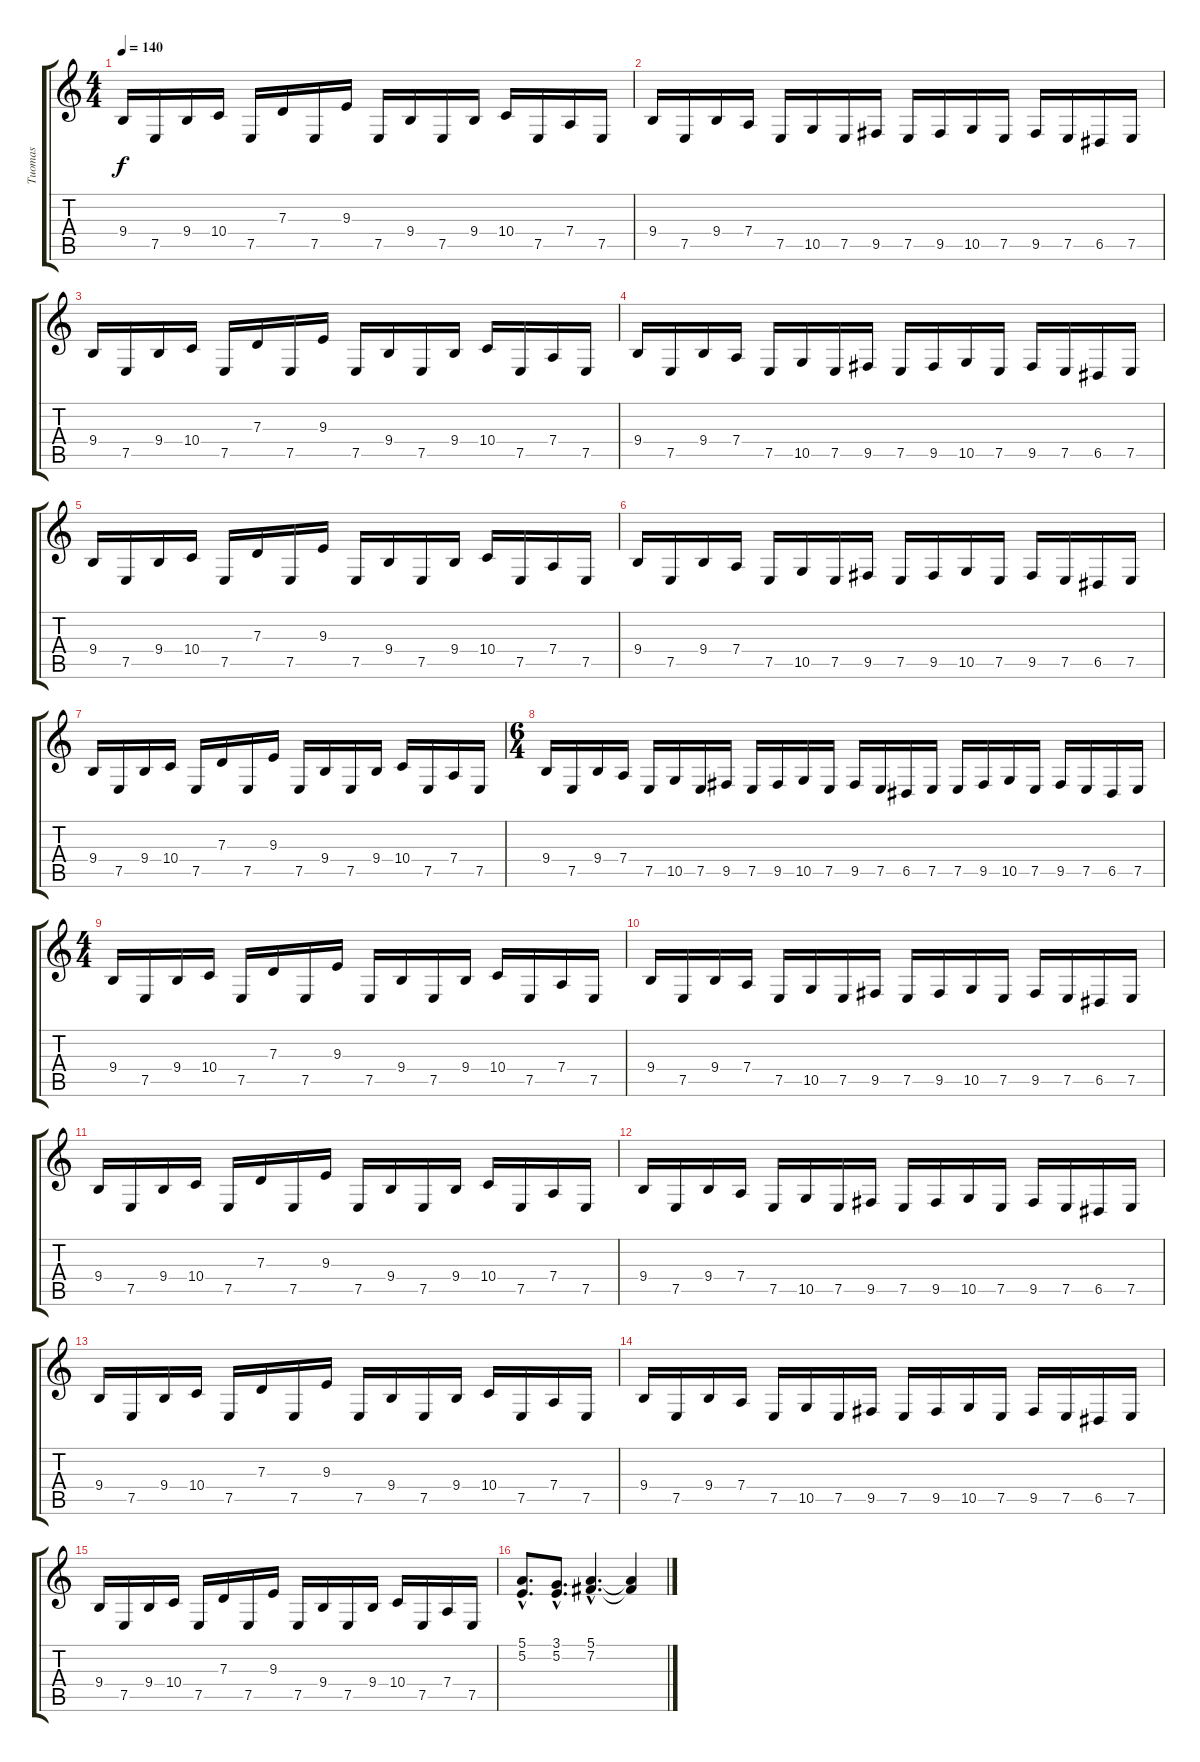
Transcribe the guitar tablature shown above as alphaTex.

\track ("Tuomas" "Tuomas") {instrument harpsichord}
\staff {score tabs}
\tuning (E4 B3 G3 D3 A2 E2) {hide}
\ts (4 4)
\tempo 140
\clef g2
\ks c
9.4.16{dy f instrument harpsichord} 7.5.16 9.4.16 10.4.16 7.5.16 7.3.16 7.5.16 9.3.16 7.5.16 9.4.16 7.5.16 9.4.16 10.4.16 7.5.16 7.4.16 7.5.16 |
9.4.16 7.5.16 9.4.16 7.4.16 7.5.16 10.5.16 7.5.16 9.5.16 7.5.16 9.5.16 10.5.16 7.5.16 9.5.16 7.5.16 6.5.16 7.5.16 |
9.4.16 7.5.16 9.4.16 10.4.16 7.5.16 7.3.16 7.5.16 9.3.16 7.5.16 9.4.16 7.5.16 9.4.16 10.4.16 7.5.16 7.4.16 7.5.16 |
9.4.16 7.5.16 9.4.16 7.4.16 7.5.16 10.5.16 7.5.16 9.5.16 7.5.16 9.5.16 10.5.16 7.5.16 9.5.16 7.5.16 6.5.16 7.5.16 |
9.4.16 7.5.16 9.4.16 10.4.16 7.5.16 7.3.16 7.5.16 9.3.16 7.5.16 9.4.16 7.5.16 9.4.16 10.4.16 7.5.16 7.4.16 7.5.16 |
9.4.16 7.5.16 9.4.16 7.4.16 7.5.16 10.5.16 7.5.16 9.5.16 7.5.16 9.5.16 10.5.16 7.5.16 9.5.16 7.5.16 6.5.16 7.5.16 |
9.4.16 7.5.16 9.4.16 10.4.16 7.5.16 7.3.16 7.5.16 9.3.16 7.5.16 9.4.16 7.5.16 9.4.16 10.4.16 7.5.16 7.4.16 7.5.16 |
\ts (6 4)
9.4.16 7.5.16 9.4.16 7.4.16 7.5.16 10.5.16 7.5.16 9.5.16 7.5.16 9.5.16 10.5.16 7.5.16 9.5.16 7.5.16 6.5.16 7.5.16 7.5.16 9.5.16 10.5.16 7.5.16 9.5.16 7.5.16 6.5.16 7.5.16 |
\ts (4 4)
9.4.16 7.5.16 9.4.16 10.4.16 7.5.16 7.3.16 7.5.16 9.3.16 7.5.16 9.4.16 7.5.16 9.4.16 10.4.16 7.5.16 7.4.16 7.5.16 |
9.4.16 7.5.16 9.4.16 7.4.16 7.5.16 10.5.16 7.5.16 9.5.16 7.5.16 9.5.16 10.5.16 7.5.16 9.5.16 7.5.16 6.5.16 7.5.16 |
9.4.16 7.5.16 9.4.16 10.4.16 7.5.16 7.3.16 7.5.16 9.3.16 7.5.16 9.4.16 7.5.16 9.4.16 10.4.16 7.5.16 7.4.16 7.5.16 |
9.4.16 7.5.16 9.4.16 7.4.16 7.5.16 10.5.16 7.5.16 9.5.16 7.5.16 9.5.16 10.5.16 7.5.16 9.5.16 7.5.16 6.5.16 7.5.16 |
9.4.16 7.5.16 9.4.16 10.4.16 7.5.16 7.3.16 7.5.16 9.3.16 7.5.16 9.4.16 7.5.16 9.4.16 10.4.16 7.5.16 7.4.16 7.5.16 |
9.4.16 7.5.16 9.4.16 7.4.16 7.5.16 10.5.16 7.5.16 9.5.16 7.5.16 9.5.16 10.5.16 7.5.16 9.5.16 7.5.16 6.5.16 7.5.16 |
9.4.16 7.5.16 9.4.16 10.4.16 7.5.16 7.3.16 7.5.16 9.3.16 7.5.16 9.4.16 7.5.16 9.4.16 10.4.16 7.5.16 7.4.16 7.5.16 |
(5.1{hac} 5.2{hac}).8{d} (3.1{hac} 5.2{hac}).8{d} (5.1{hac} 7.2{hac}).4{d} (5.1{t} 7.2{t}).4
